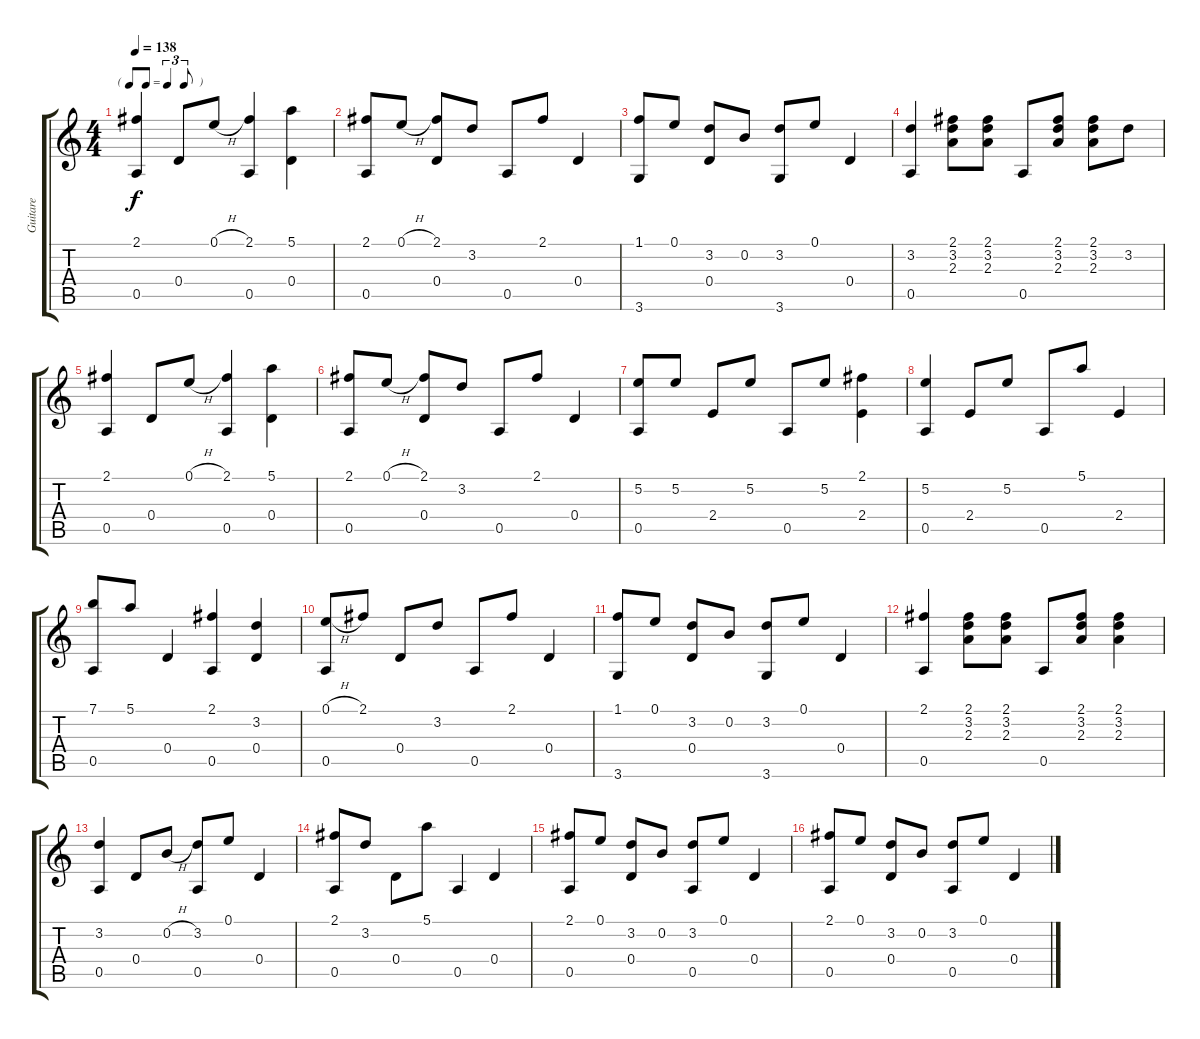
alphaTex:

\track ("Guitare" "Guitare") {instrument acousticguitarnylon}
\staff {score tabs}
\tuning (E4 B3 G3 D3 A2 E2) {hide}
\ts (4 4)
\tf triplet8th
\tempo 138
\clef g2
\ks c
(2.1 0.5).4{dy f instrument acousticguitarnylon} 0.4.8 0.1{h}.8 (2.1 0.5).4 (5.1 0.4).4 |
(2.1 0.5).8 0.1{h}.8 (2.1 0.4).8 3.2.8 0.5.8 2.1.8 0.4.4 |
(1.1 3.6).8 0.1.8 (3.2 0.4).8 0.2.8 (3.2 3.6).8 0.1.8 0.4.4 |
(3.2 0.5).4 (2.1 3.2 2.3).8 (2.1 3.2 2.3).8 0.5.8 (2.1 3.2 2.3).8 (2.1 3.2 2.3).8 3.2.8 |
(2.1 0.5).4 0.4.8 0.1{h}.8 (2.1 0.5).4 (5.1 0.4).4 |
(2.1 0.5).8 0.1{h}.8 (2.1 0.4).8 3.2.8 0.5.8 2.1.8 0.4.4 |
(5.2 0.5).8 5.2.8 2.4.8 5.2.8 0.5.8 5.2.8 (2.1 2.4).4 |
(5.2 0.5).4 2.4.8 5.2.8 0.5.8 5.1.8 2.4.4 |
(7.1 0.5).8 5.1.8 0.4.4 (2.1 0.5).4 (3.2 0.4).4 |
(0.1{h} 0.5).8 2.1.8 0.4.8 3.2.8 0.5.8 2.1.8 0.4.4 |
(1.1 3.6).8 0.1.8 (3.2 0.4).8 0.2.8 (3.2 3.6).8 0.1.8 0.4.4 |
(2.1 0.5).4 (2.1 3.2 2.3).8 (2.1 3.2 2.3).8 0.5.8 (2.1 3.2 2.3).8 (2.1 3.2 2.3).4 |
(3.2 0.5).4 0.4.8 0.2{h}.8 (3.2 0.5).8 0.1.8 0.4.4 |
(2.1 0.5).8 3.2.8 0.4.8 5.1.8 0.5.4 0.4.4 |
(2.1 0.5).8 0.1.8 (3.2 0.4).8 0.2.8 (3.2 0.5).8 0.1.8 0.4.4 |
(2.1 0.5).8 0.1.8 (3.2 0.4).8 0.2.8 (3.2 0.5).8 0.1.8 0.4.4
